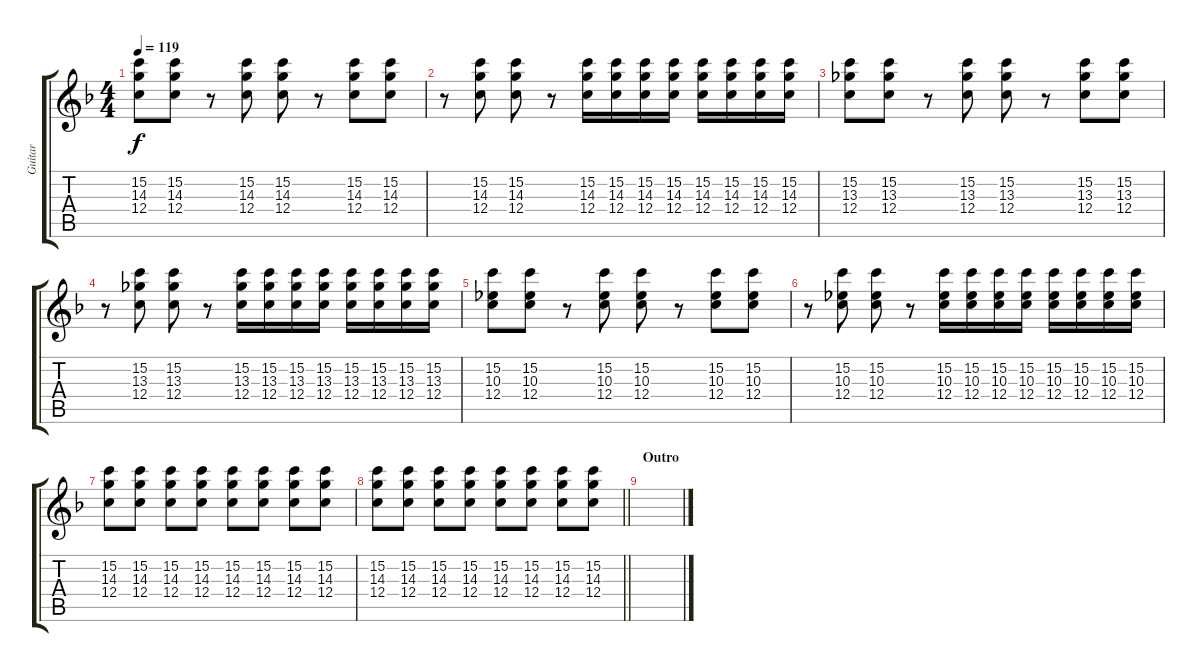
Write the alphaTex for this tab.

\track ("Guitar" "Guitar") {instrument distortionguitar}
\staff {score tabs}
\tuning (D4 A3 F3 C3 G2 C2) {hide}
\ts (4 4)
\tempo 119
\clef g2
\ks dminor
(15.2 14.3 12.4).8{dy f} (15.2 14.3 12.4).8 r.8 (15.2 14.3 12.4).8 (15.2 14.3 12.4).8 r.8 (15.2 14.3 12.4).8 (15.2 14.3 12.4).8 |
r.8 (15.2 14.3 12.4).8 (15.2 14.3 12.4).8 r.8 (15.2 14.3 12.4).16 (15.2 14.3 12.4).16 (15.2 14.3 12.4).16 (15.2 14.3 12.4).16 (15.2 14.3 12.4).16 (15.2 14.3 12.4).16 (15.2 14.3 12.4).16 (15.2 14.3 12.4).16 |
(15.2 13.3 12.4).8 (15.2 13.3 12.4).8 r.8 (15.2 13.3 12.4).8 (15.2 13.3 12.4).8 r.8 (15.2 13.3 12.4).8 (15.2 13.3 12.4).8 |
r.8 (15.2 13.3 12.4).8 (15.2 13.3 12.4).8 r.8 (15.2 13.3 12.4).16 (15.2 13.3 12.4).16 (15.2 13.3 12.4).16 (15.2 13.3 12.4).16 (15.2 13.3 12.4).16 (15.2 13.3 12.4).16 (15.2 13.3 12.4).16 (15.2 13.3 12.4).16 |
(15.2 10.3 12.4).8 (15.2 10.3 12.4).8 r.8 (15.2 10.3 12.4).8 (15.2 10.3 12.4).8 r.8 (15.2 10.3 12.4).8 (15.2 10.3 12.4).8 |
r.8 (15.2 10.3 12.4).8 (15.2 10.3 12.4).8 r.8 (15.2 10.3 12.4).16 (15.2 10.3 12.4).16 (15.2 10.3 12.4).16 (15.2 10.3 12.4).16 (15.2 10.3 12.4).16 (15.2 10.3 12.4).16 (15.2 10.3 12.4).16 (15.2 10.3 12.4).16 |
(15.2 14.3 12.4).8 (15.2 14.3 12.4).8 (15.2 14.3 12.4).8 (15.2 14.3 12.4).8 (15.2 14.3 12.4).8 (15.2 14.3 12.4).8 (15.2 14.3 12.4).8 (15.2 14.3 12.4).8 |
\barLineRight lightlight
(15.2 14.3 12.4).8 (15.2 14.3 12.4).8 (15.2 14.3 12.4).8 (15.2 14.3 12.4).8 (15.2 14.3 12.4).8 (15.2 14.3 12.4).8 (15.2 14.3 12.4).8 (15.2 14.3 12.4).8 |
\section ("" "Outro")
